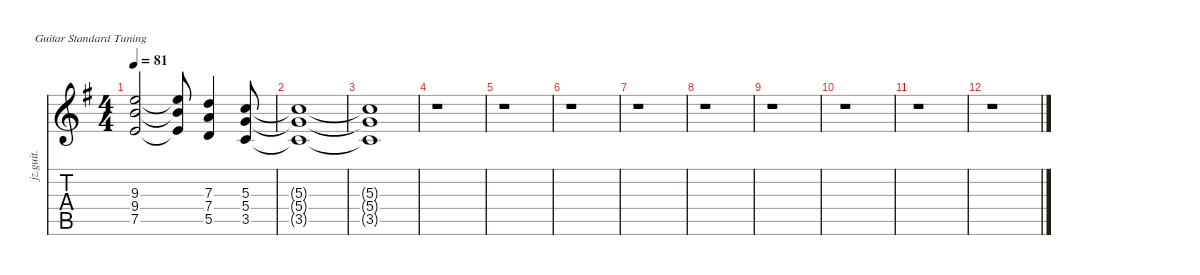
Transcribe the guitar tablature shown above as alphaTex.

\defaultSystemsLayout 4
\hideDynamics
\bracketExtendMode nobrackets
\track ("Guitar electric" "jz.guit.") {instrument electricguitarjazz}
\staff {score tabs}
\tuning (E4 B3 G3 D3 A2 E2)
\ts (4 4)
\tempo 81
\clef g2
\ks eminor
(9.3{acc forcenatural} 9.4{acc forcenatural} 7.5{acc forcenatural}).2{dy mf} (9.3{t acc forcenatural} 9.4{t acc forcenatural} 7.5{t acc forcenatural}).8{dy f} (7.3{acc forcenatural} 7.4{acc forcenatural} 5.5{acc forcenatural}).4{dy mf} (5.3{acc forcenatural} 5.4{acc forcenatural} 3.5{acc forcenatural}).8 |
(5.3{t acc forcenatural} 5.4{t acc forcenatural} 3.5{t acc forcenatural}).1{dy f} |
(5.3{t acc forcenatural} 5.4{t acc forcenatural} 3.5{t acc forcenatural}).1 |
r.1 |
r.1 |
r.1 |
r.1 |
r.1 |
r.1 |
r.1 |
r.1 |
r.1
